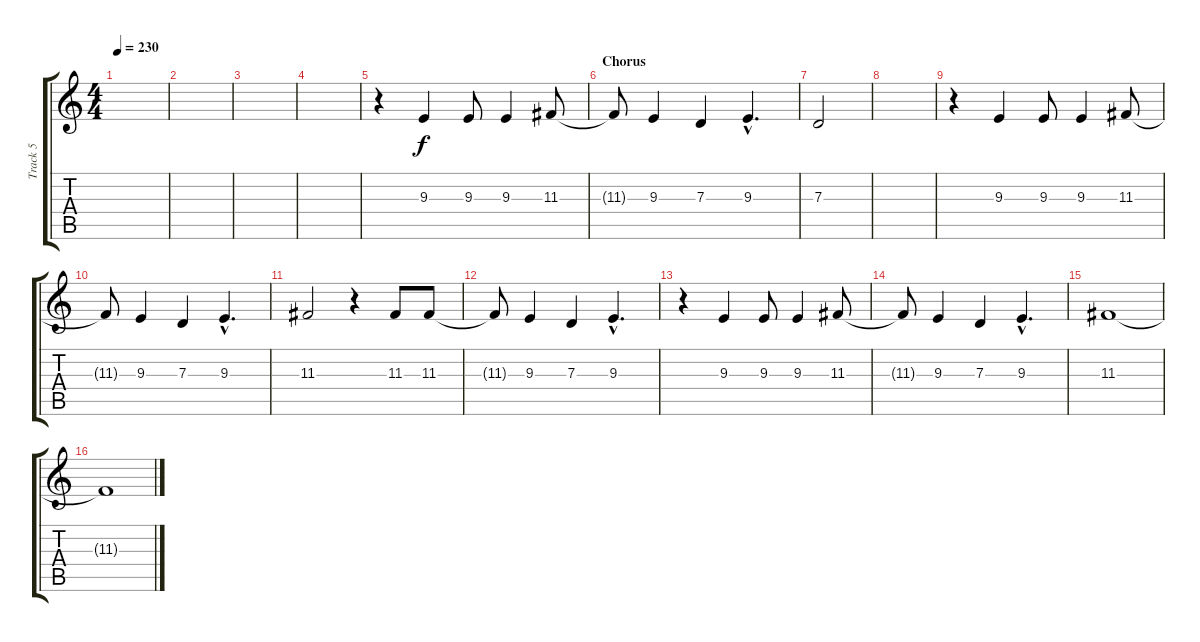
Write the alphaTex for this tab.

\track ("Track 5" "Track 5") {instrument lead6voice}
\staff {score tabs}
\tuning (E4 B3 G3 D3 A2 E2) {hide}
\ts (4 4)
\tempo 230
\clef g2
\ks c
|
|
|
|
r.4 9.3.4 9.3.8 9.3.4 11.3.8 |
\section ("" "Chorus")
11.3{t}.8 9.3.4 7.3.4 9.3{hac}.4{d} |
7.3.2 |
|
r.4 9.3.4 9.3.8 9.3.4 11.3.8 |
11.3{t}.8 9.3.4 7.3.4 9.3{hac}.4{d} |
11.3.2 r.4 11.3.8 11.3.8 |
11.3{t}.8 9.3.4 7.3.4 9.3{hac}.4{d} |
r.4 9.3.4 9.3.8 9.3.4 11.3.8 |
11.3{t}.8 9.3.4 7.3.4 9.3{hac}.4{d} |
11.3.1 |
11.3{t}.1
